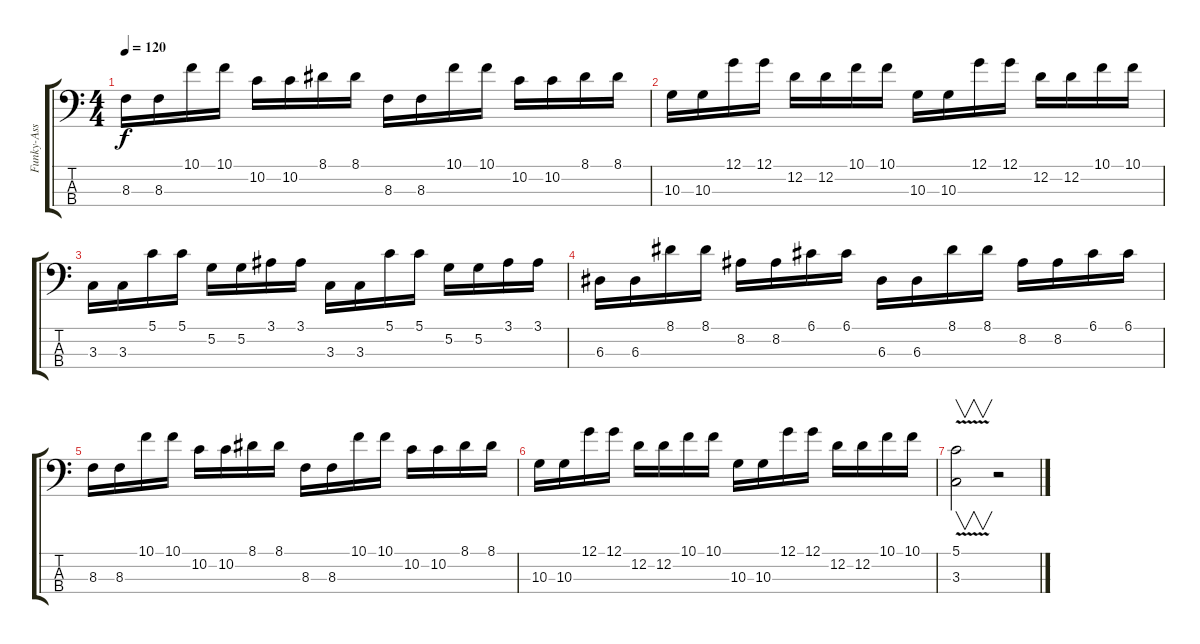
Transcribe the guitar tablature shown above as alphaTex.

\track ("Funky-Ass Flea Bass" "Funky-Ass ") {instrument electricbassfinger}
\staff {score tabs}
\tuning (G2 D2 A1 E1) {hide}
\ts (4 4)
\tempo 120
\clef f4
\ks c
8.3.16{dy f} 8.3.16 10.1.16 10.1.16 10.2.16 10.2.16 8.1.16 8.1.16 8.3.16 8.3.16 10.1.16 10.1.16 10.2.16 10.2.16 8.1.16 8.1.16 |
10.3.16 10.3.16 12.1.16 12.1.16 12.2.16 12.2.16 10.1.16 10.1.16 10.3.16 10.3.16 12.1.16 12.1.16 12.2.16 12.2.16 10.1.16 10.1.16 |
3.3.16 3.3.16 5.1.16 5.1.16 5.2.16 5.2.16 3.1.16 3.1.16 3.3.16 3.3.16 5.1.16 5.1.16 5.2.16 5.2.16 3.1.16 3.1.16 |
6.3.16 6.3.16 8.1.16 8.1.16 8.2.16 8.2.16 6.1.16 6.1.16 6.3.16 6.3.16 8.1.16 8.1.16 8.2.16 8.2.16 6.1.16 6.1.16 |
8.3.16 8.3.16 10.1.16 10.1.16 10.2.16 10.2.16 8.1.16 8.1.16 8.3.16 8.3.16 10.1.16 10.1.16 10.2.16 10.2.16 8.1.16 8.1.16 |
10.3.16 10.3.16 12.1.16 12.1.16 12.2.16 12.2.16 10.1.16 10.1.16 10.3.16 10.3.16 12.1.16 12.1.16 12.2.16 12.2.16 10.1.16 10.1.16 |
(5.1{v} 3.3{v}).2{v} r.2
